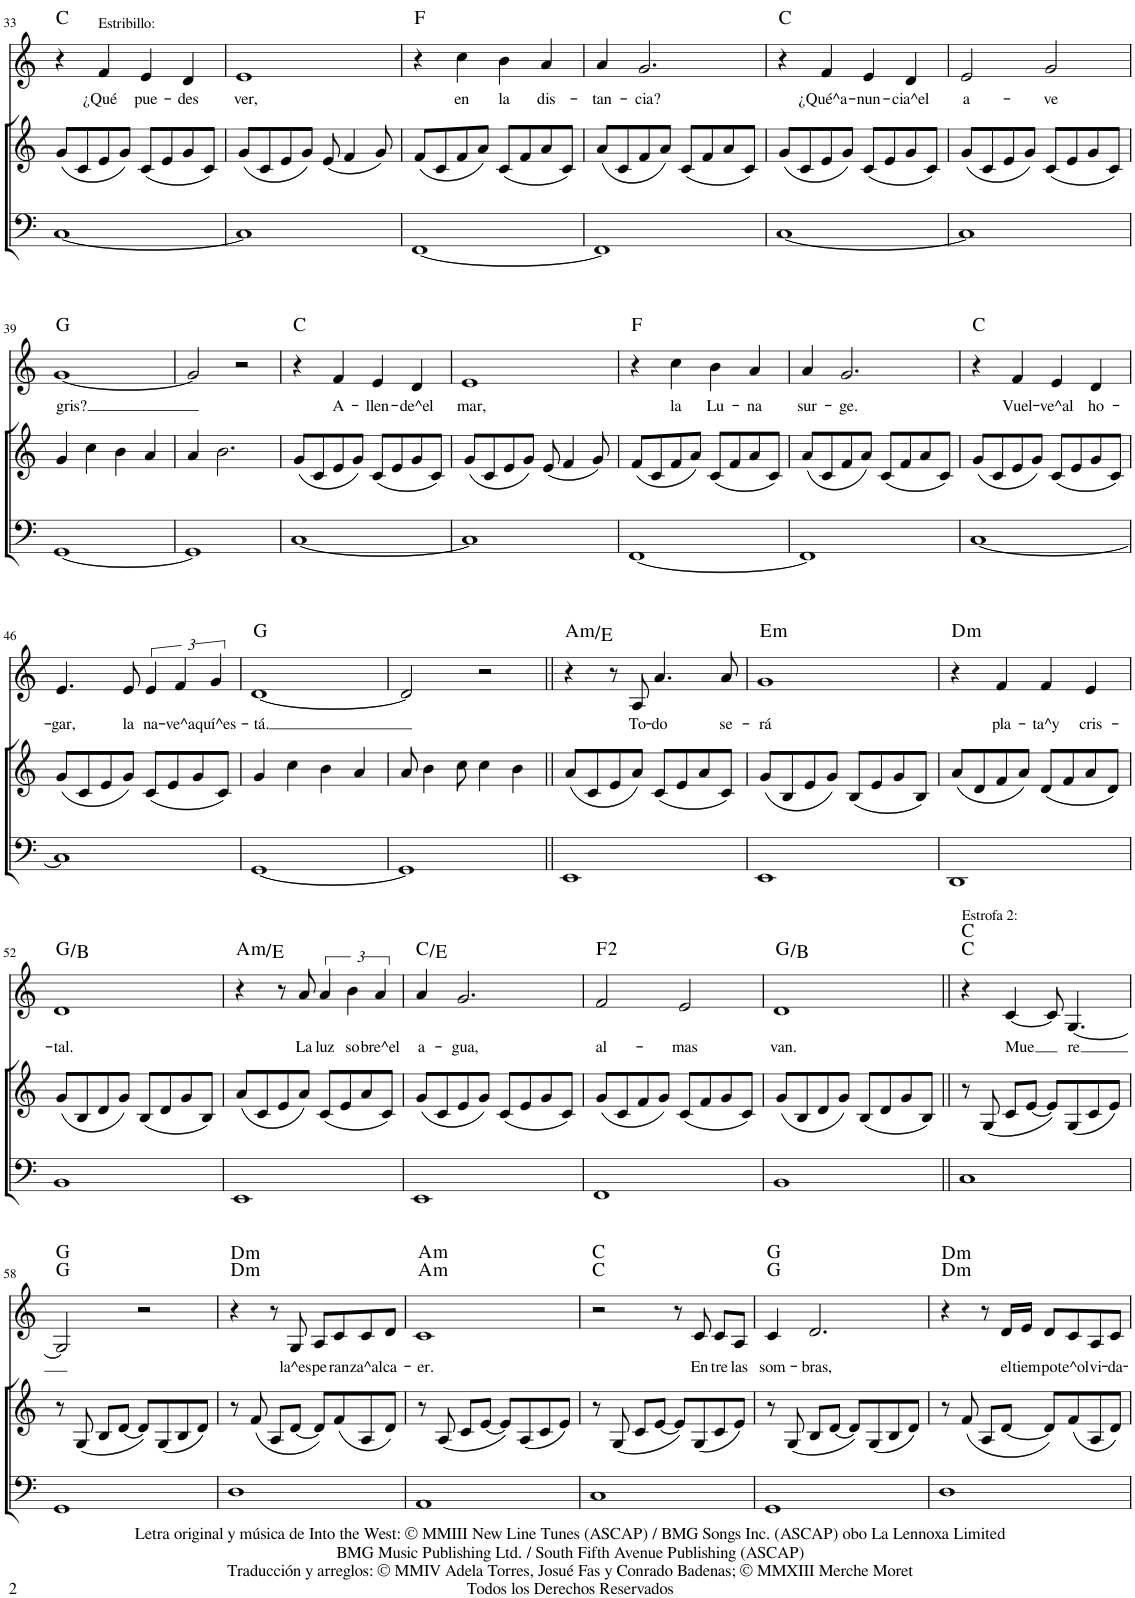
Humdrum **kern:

**kern	**kern	**kern	**text	**harte
*part3	*part2	*part1	*part1	*part1
*staff3	*staff2	*staff1	*staff1	*
*I"Violoncello	*I"Violin	*I"Voice	*	*
*I'Vc	*I'Vln	*	*	*
!!LO:PB:g=z
*clefF4	*clefG2	*clefG2	*	*
*k[]	*k[]	*k[]	*	*
*M4/4	*M4/4	*M4/4	*	*
=33	=33	=33	=33	=33
[1C	(8g/L	4r	.	C:maj
.	8c/	.	.	.
!	!	!LO:TX:a:t=Estribillo&colon;	!	!
!	!	!	!LO:LY:b	!
.	8e/	4f/	¿Qué	.
.	8g/J)	.	.	.
!	!	!	!LO:LY:b	!
.	(8c/L	4e/	pue-	.
.	8e/	.	.	.
!	!	!	!LO:LY:b	!
.	8g/	4d/	-des	.
.	8c/J)	.	.	.
=34	=34	=34	=34	=34
!	!	!	!LO:LY:b	!
1C]	(8g/L	1e	ver,	.
.	8c/	.	.	.
.	8e/	.	.	.
.	8g/J)	.	.	.
.	(8e/	.	.	.
.	4f/	.	.	.
.	8g/)	.	.	.
=35	=35	=35	=35	=35
[1FF	(8f/L	4r	.	F:maj
.	8c/	.	.	.
!	!	!	!LO:LY:b	!
.	8f/	4cc\	en	.
.	8a/J)	.	.	.
!	!	!	!LO:LY:b	!
.	(8c/L	4b\	la	.
.	8f/	.	.	.
!	!	!	!LO:LY:b	!
.	8a/	4a/	dis-	.
.	8c/J)	.	.	.
=36	=36	=36	=36	=36
!	!	!	!LO:LY:b	!
1FF]	(8a/L	4a/	-tan-	.
.	8c/	.	.	.
!	!	!	!LO:LY:b	!
.	8f/	2.g/	-cia?	.
.	8a/J)	.	.	.
.	(8c/L	.	.	.
.	8f/	.	.	.
.	8a/	.	.	.
.	8c/J)	.	.	.
=37	=37	=37	=37	=37
[1C	(8g/L	4r	.	C:maj
.	8c/	.	.	.
!	!	!	!LO:LY:b	!
.	8e/	4f/	¿Qué^a-	.
.	8g/J)	.	.	.
!	!	!	!LO:LY:b	!
.	(8c/L	4e/	-nun-	.
.	8e/	.	.	.
!	!	!	!LO:LY:b	!
.	8g/	4d/	-cia^el	.
.	8c/J)	.	.	.
=38	=38	=38	=38	=38
!	!	!	!LO:LY:b	!
1C]	(8g/L	2e/	a-	.
.	8c/	.	.	.
.	8e/	.	.	.
.	8g/J)	.	.	.
!	!	!	!LO:LY:b	!
.	(8c/L	2g/	-ve	.
.	8e/	.	.	.
.	8g/	.	.	.
.	8c/J)	.	.	.
!!LO:LB:g=z
=39	=39	=39	=39	=39
!	!	!	!LO:LY:b	!
[1GG	4g/	[1g	gris?	G:maj
.	4cc\	.	.	.
.	4b\	.	.	.
.	4a/	.	.	.
=40	=40	=40	=40	=40
1GG]	4a/	2g/]	.	.
.	2.b\	.	.	.
.	.	2r	.	.
=41	=41	=41	=41	=41
[1C	(8g/L	4r	.	C:maj
.	8c/	.	.	.
!	!	!	!LO:LY:b	!
.	8e/	4f/	A-	.
.	8g/J)	.	.	.
!	!	!	!LO:LY:b	!
.	(8c/L	4e/	-llen-	.
.	8e/	.	.	.
!	!	!	!LO:LY:b	!
.	8g/	4d/	-de^el	.
.	8c/J)	.	.	.
=42	=42	=42	=42	=42
!	!	!	!LO:LY:b	!
1C]	(8g/L	1e	mar,	.
.	8c/	.	.	.
.	8e/	.	.	.
.	8g/J)	.	.	.
.	(8e/	.	.	.
.	4f/	.	.	.
.	8g/)	.	.	.
=43	=43	=43	=43	=43
[1FF	(8f/L	4r	.	F:maj
.	8c/	.	.	.
!	!	!	!LO:LY:b	!
.	8f/	4cc\	la	.
.	8a/J)	.	.	.
!	!	!	!LO:LY:b	!
.	(8c/L	4b\	Lu-	.
.	8f/	.	.	.
!	!	!	!LO:LY:b	!
.	8a/	4a/	-na	.
.	8c/J)	.	.	.
=44	=44	=44	=44	=44
!	!	!	!LO:LY:b	!
1FF]	(8a/L	4a/	sur-	.
.	8c/	.	.	.
!	!	!	!LO:LY:b	!
.	8f/	2.g/	-ge.	.
.	8a/J)	.	.	.
.	(8c/L	.	.	.
.	8f/	.	.	.
.	8a/	.	.	.
.	8c/J)	.	.	.
=45	=45	=45	=45	=45
[1C	(8g/L	4r	.	C:maj
.	8c/	.	.	.
!	!	!	!LO:LY:b	!
.	8e/	4f/	Vuel-	.
.	8g/J)	.	.	.
!	!	!	!LO:LY:b	!
.	(8c/L	4e/	-ve^al	.
.	8e/	.	.	.
!	!	!	!LO:LY:b	!
.	8g/	4d/	ho-	.
.	8c/J)	.	.	.
!!LO:LB:g=z
=46	=46	=46	=46	=46
!	!	!	!LO:LY:b	!
1C]	(8g/L	4.e/	-gar,	.
.	8c/	.	.	.
.	8e/	.	.	.
!	!	!	!LO:LY:b	!
.	8g/J)	8e/	la	.
!	!	!	!LO:LY:b	!
.	(8c/L	6e/	na-	.
.	8e/	.	.	.
!	!	!	!LO:LY:b	!
.	.	6f/	-ve^a-	.
.	8g/	.	.	.
!	!	!	!LO:LY:b	!
.	.	6g/	-quí^es-	.
.	8c/J)	.	.	.
=47	=47	=47	=47	=47
!	!	!	!LO:LY:b	!
[1GG	4g/	[1d	-tá.	G:maj
.	4cc\	.	.	.
.	4b\	.	.	.
.	4a/	.	.	.
=48	=48	=48	=48	=48
1GG]	8a/	2d/]	.	.
.	4b\	.	.	.
.	8cc\	.	.	.
.	4cc\	2r	.	.
.	4b\	.	.	.
=49||	=49||	=49||	=49||	=49||
!	!	!	!	!LO:H:kt=m
1EE	(8a/L	4r	.	A:min/5
.	8c/	.	.	.
.	8e/	8r	.	.
!	!	!	!LO:LY:b	!
.	8a/J)	8A/	To-	.
!	!	!	!LO:LY:b	!
.	(8c/L	4.a/	-do	.
.	8e/	.	.	.
.	8a/	.	.	.
!	!	!	!LO:LY:b	!
.	8c/J)	8a/	se-	.
=50	=50	=50	=50	=50
!	!	!	!LO:LY:b	!LO:H:kt=m
1EE	(8g/L	1g	-rá	E:min
.	8B/	.	.	.
.	8e/	.	.	.
.	8g/J)	.	.	.
.	(8B/L	.	.	.
.	8e/	.	.	.
.	8g/	.	.	.
.	8B/J)	.	.	.
=51	=51	=51	=51	=51
!	!	!	!	!LO:H:kt=m
1DD	(8a/L	4r	.	D:min
.	8d/	.	.	.
!	!	!	!LO:LY:b	!
.	8f/	4f/	pla-	.
.	8a/J)	.	.	.
!	!	!	!LO:LY:b	!
.	(8d/L	4f/	-ta^y	.
.	8f/	.	.	.
!	!	!	!LO:LY:b	!
.	8a/	4e/	cris-	.
.	8d/J)	.	.	.
!!LO:LB:g=z
=52	=52	=52	=52	=52
!	!	!	!LO:LY:b	!
1BB	(8g/L	1d	-tal.	G:maj/3
.	8B/	.	.	.
.	8d/	.	.	.
.	8g/J)	.	.	.
.	(8B/L	.	.	.
.	8d/	.	.	.
.	8g/	.	.	.
.	8B/J)	.	.	.
=53	=53	=53	=53	=53
!	!	!	!	!LO:H:kt=m
1EE	(8a/L	4r	.	A:min/5
.	8c/	.	.	.
.	8e/	8r	.	.
!	!	!	!LO:LY:b	!
.	8a/J)	8a/	La	.
!	!	!	!LO:LY:b	!
.	(8c/L	6a/	luz	.
.	8e/	.	.	.
!	!	!	!LO:LY:b	!
.	.	6b\	so-	.
.	8a/	.	.	.
!	!	!	!LO:LY:b	!
.	.	6a/	-bre^el	.
.	8c/J)	.	.	.
=54	=54	=54	=54	=54
!	!	!	!LO:LY:b	!
1EE	(8g/L	4a/	a-	C:maj/3
.	8c/	.	.	.
!	!	!	!LO:LY:b	!
.	8e/	2.g/	-gua,	.
.	8g/J)	.	.	.
.	(8c/L	.	.	.
.	8e/	.	.	.
.	8g/	.	.	.
.	8c/J)	.	.	.
=55	=55	=55	=55	=55
!	!	!	!LO:LY:b	!
1FF	(8g/L	2f/	al-	F:maj(2)
.	8c/	.	.	.
.	8f/	.	.	.
.	8g/J)	.	.	.
!	!	!	!LO:LY:b	!
.	(8c/L	2e/	-mas	.
.	8f/	.	.	.
.	8g/	.	.	.
.	8c/J)	.	.	.
=56	=56	=56	=56	=56
!	!	!	!LO:LY:b	!
1BB	(8g/L	1d	van.	G:maj/3
.	8B/	.	.	.
.	8d/	.	.	.
.	8g/J)	.	.	.
.	(8B/L	.	.	.
.	8d/	.	.	.
.	8g/	.	.	.
.	8B/J)	.	.	.
=57||	=57||	=57||	=57||	=57||
!	!	!LO:TX:a:t=Estrofa 2&colon;	!	!
1C	8r	4r	.	C:maj C:maj
.	(8G/	.	.	.
!	!	!	!LO:LY:b	!
.	8c/L	[4c/	-Mue	.
.	[8e/J	.	.	.
.	8e/L])	8c/]	.	.
!	!	!	!LO:LY:b	!
.	(8G/	[4.G/	re	.
.	8c/	.	.	.
.	8e/J)	.	.	.
!!LO:LB:g=z
=58	=58	=58	=58	=58
1GG	8r	2G/]	.	G:maj G:maj
.	(8G/	.	.	.
.	8B/L	.	.	.
.	[8d/J	.	.	.
.	8d/L])	2r	.	.
.	(8G/	.	.	.
.	8B/	.	.	.
.	8d/J)	.	.	.
=59	=59	=59	=59	=59
!	!	!	!	!LO:H:n=1:kt=m
!	!	!	!	!LO:H:n=2:kt=m
1D	8r	4r	.	D:min D:min
.	(8f/	.	.	.
.	8A/L	8r	.	.
!	!	!	!LO:LY:b	!
.	[8d/J	8G/	la^es-	.
!	!	!	!LO:LY:b	!
.	8d/L])	8A/L	-pe-	.
!	!	!	!LO:LY:b	!
.	(8f/	8c/	-ran-	.
!	!	!	!LO:LY:b	!
.	8A/	8c/	-za^al	.
!	!	!	!LO:LY:b	!
.	8d/J)	8d/J	ca-	.
=60	=60	=60	=60	=60
!	!	!	!LO:LY:b	!LO:H:n=1:kt=m
!	!	!	!	!LO:H:n=2:kt=m
1AA	8r	1c	-er.	A:min A:min
.	(8A/	.	.	.
.	8c/L	.	.	.
.	[8e/J	.	.	.
.	8e/L])	.	.	.
.	(8A/	.	.	.
.	8c/	.	.	.
.	8e/J)	.	.	.
=61	=61	=61	=61	=61
1C	8r	2r	.	C:maj C:maj
.	(8G/	.	.	.
.	8c/L	.	.	.
.	[8e/J	.	.	.
.	8e/L])	8r	.	.
!	!	!	!LO:LY:b	!
.	(8G/	8c/	En-	.
!	!	!	!LO:LY:b	!
.	8c/	8c/L	-tre	.
!	!	!	!LO:LY:b	!
.	8e/J)	8A/J	las	.
=62	=62	=62	=62	=62
!	!	!	!LO:LY:b	!
1GG	8r	4c/	som-	G:maj G:maj
.	(8G/	.	.	.
!	!	!	!LO:LY:b	!
.	8B/L	2.d/	-bras,	.
.	[8d/J	.	.	.
.	8d/L])	.	.	.
.	(8G/	.	.	.
.	8B/	.	.	.
.	8d/J)	.	.	.
=63	=63	=63	=63	=63
!	!	!	!	!LO:H:n=1:kt=m
!	!	!	!	!LO:H:n=2:kt=m
1D	8r	4r	.	D:min D:min
.	(8f/	.	.	.
.	8A/L	8r	.	.
!	!	!	!LO:LY:b	!
.	[8d/J	16d/LL	el	.
!	!	!	!LO:LY:b	!
.	.	16e/JJ	tiem-	.
!	!	!	!LO:LY:b	!
.	8d/L])	8d/L	-po	.
!	!	!	!LO:LY:b	!
.	(8f/	8c/	te^ol-	.
!	!	!	!LO:LY:b	!
.	8A/	8A/	-vi-	.
!	!	!	!LO:LY:b	!
.	8d/J)	8c/J	-da-	.
=	=	=	=	=
*-	*-	*-	*-	*-
